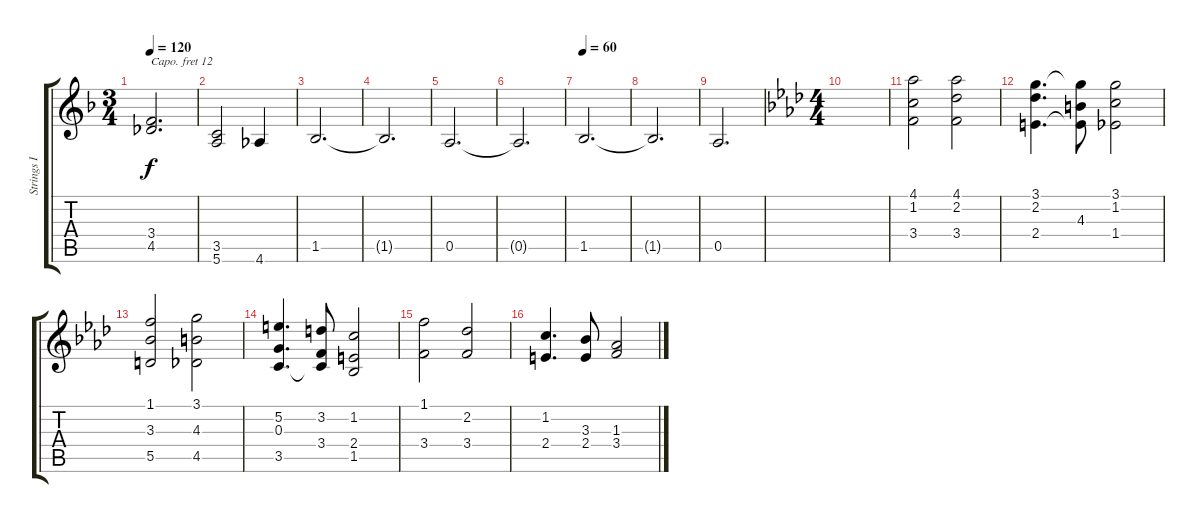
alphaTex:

\track ("Strings I" "Strings I") {instrument stringensemble1}
\staff {score tabs}
\capo 12
\tuning (E4 B3 G3 D3 A2 E2) {hide}
\ts (3 4)
\tempo 120
\clef g2
\ks f
(3.4 4.5).2{d dy f} |
(3.5 5.6).2 4.6.4 |
1.5.2{d} |
1.5{t}.2{d} |
0.5.2{d} |
0.5{t}.2{d} |
\tempo 60
1.5.2{d} |
1.5{t}.2{d} |
0.5.2{d} |
\ts (4 4)
\ks ab
|
(4.1 1.2 3.4).2 (4.1 2.2 3.4).2 |
(3.1 2.2 2.4).4{d} (3.1{t} 4.3 2.4{t}).8 (3.1 1.2 1.4).2 |
(1.1 3.3 5.5).2 (3.1 4.3 4.5).2 |
(5.2 0.3 3.5).4{d} (3.2 3.4 3.5{t}).8 (1.2 2.4 1.5).2 |
(1.1 3.4).2 (2.2 3.4).2 |
(1.2 2.4).4{d} (3.3 2.4).8 (1.3 3.4).2
